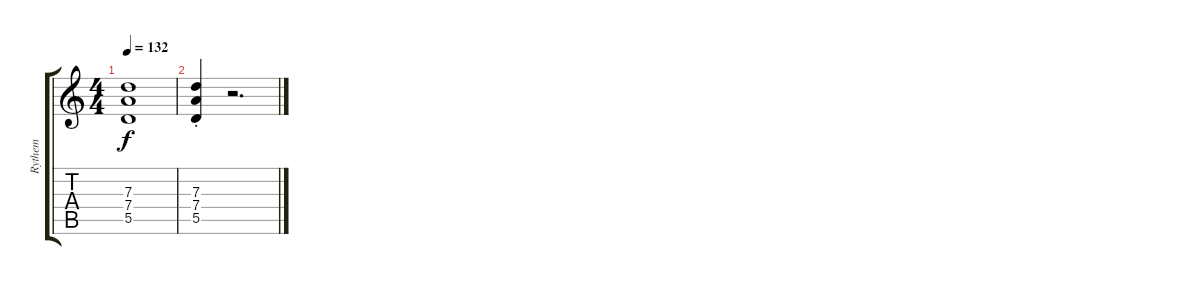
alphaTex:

\track ("Rythem" "Rythem") {instrument distortionguitar}
\staff {score tabs}
\tuning (E4 B3 G3 D3 A2 E2) {hide}
\ts (4 4)
\tempo 132
\clef g2
\ks c
(7.3 7.4 5.5).1{dy f} |
(7.3 7.4{st} 5.5).4 r.2{d}
